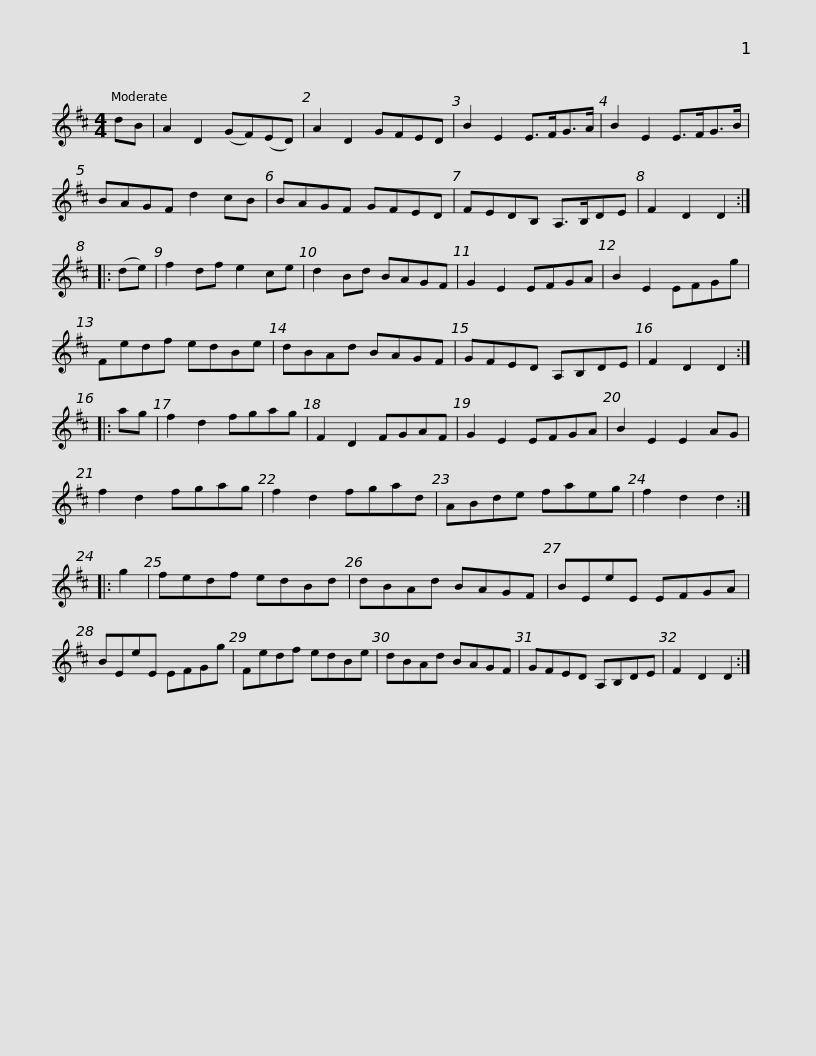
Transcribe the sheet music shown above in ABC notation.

X:1
L:1/8
M:4/4
I:linebreak $
K:D
V:1 treble
V:1
 dB | A2 D2 (GF)(ED) | A2 D2 GFED | B2 E2 E>FG>A | B2 E2 E>FG>B | %5
 BAGF d2 cB | BAGF GFED |$ FEDB, A,>B,DE | F2 D2 D2 :: (de) | %10
 f2 df e2 ce | d2 Bd BAGF | G2 E2 EFGA | B2 E2 EFGg |$ Fedf edBe | %15
 dBAd BAGF | GFED A,B,DE | F2 D2 D2 :: ag | f2 d2 fgag | %20
 F2 D2 FGAF |$ G2 E2 EFGA | B2 E2 E2 AG | f2 d2 fgag | f2 d2 fgad | %25
 ABde faeg | f2 d2 d2 :: g2 |$ fedf edBd | dBAd BAGF | %30
 BEeE EFGA | BEeE EFGg | Fedf edBe |$ dBAd BAGF | GFED A,B,DE | %35
 F2 D2 D2 :| %36
